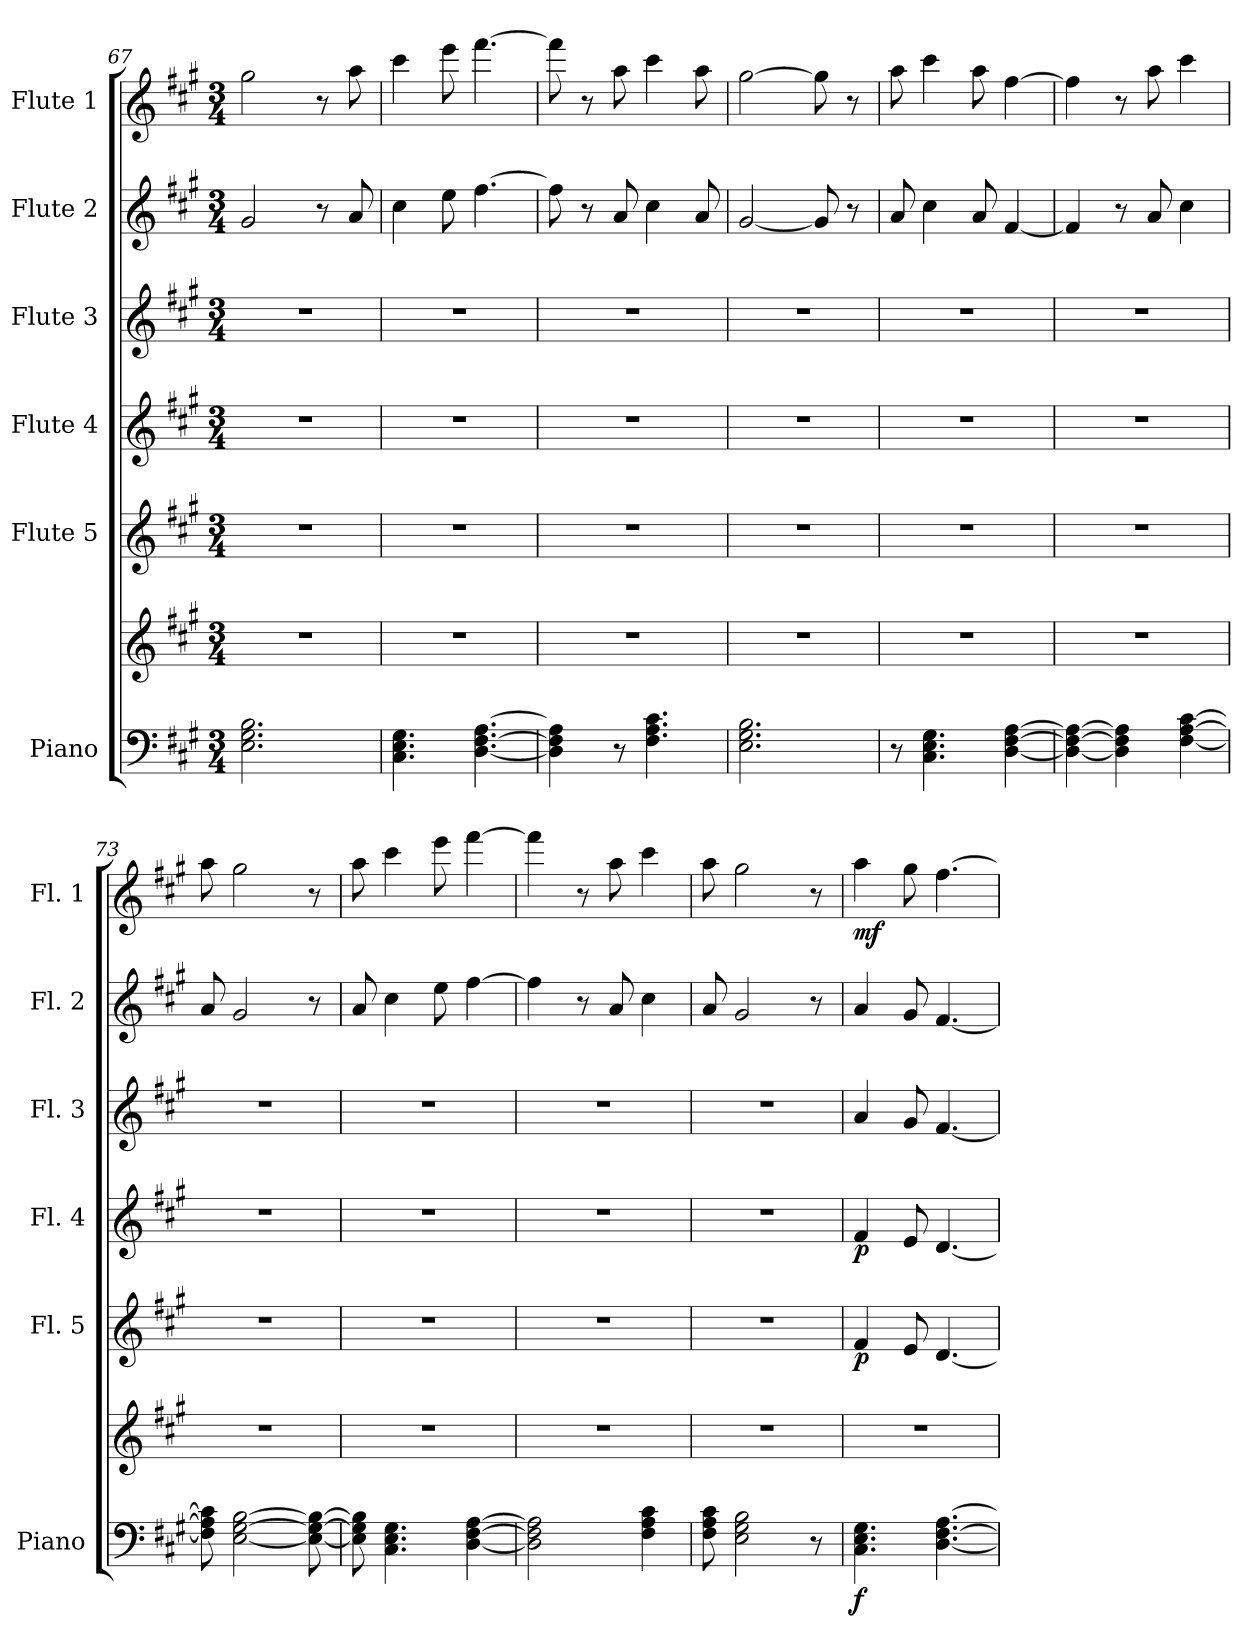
**kern	**kern	**dynam	**kern	**dynam	**kern	**dynam	**kern	**dynam	**kern	**dynam	**kern	**dynam
*part6	*part6	*part6	*part5	*part5	*part4	*part4	*part3	*part3	*part2	*part2	*part1	*part1
*staff7	*staff6	*staff6/7	*staff5	*staff5	*staff4	*staff4	*staff3	*staff3	*staff2	*staff2	*staff1	*staff1
*I"Piano	*	*	*I"Flute 5	*	*I"Flute 4	*	*I"Flute 3	*	*I"Flute 2	*	*I"Flute 1	*
*I'Piano	*	*	*I'Fl. 5	*	*I'Fl. 4	*	*I'Fl. 3	*	*I'Fl. 2	*	*I'Fl. 1	*
*clefF4	*clefG2	*	*clefG2	*	*clefG2	*	*clefG2	*	*clefG2	*	*clefG2	*
*k[f#c#g#]	*k[f#c#g#]	*	*k[f#c#g#]	*	*k[f#c#g#]	*	*k[f#c#g#]	*	*k[f#c#g#]	*	*k[f#c#g#]	*
*M3/4	*M3/4	*	*M3/4	*	*M3/4	*	*M3/4	*	*M3/4	*	*M3/4	*
=67	=67	=67	=67	=67	=67	=67	=67	=67	=67	=67	=67	=67
2.E\ 2.G#\ 2.B\	2.r	.	2.r	.	2.r	.	2.r	.	2g#/	.	2gg#\	.
.	.	.	.	.	.	.	.	.	8r	.	8r	.
.	.	.	.	.	.	.	.	.	8a/	.	8aa\	.
!!LO:PB:g=z
=68	=68	=68	=68	=68	=68	=68	=68	=68	=68	=68	=68	=68
4.C#\ 4.E\ 4.G#\	2.r	.	2.r	.	2.r	.	2.r	.	4cc#\	.	4ccc#\	.
.	.	.	.	.	.	.	.	.	8ee\	.	8eee\	.
[4.D\ [4.F#\ [4.A\	.	.	.	.	.	.	.	.	[4.ff#\	.	[4.fff#\	.
=69	=69	=69	=69	=69	=69	=69	=69	=69	=69	=69	=69	=69
4D\] 4F#\] 4A\]	2.r	.	2.r	.	2.r	.	2.r	.	8ff#\]	.	8fff#\]	.
.	.	.	.	.	.	.	.	.	8r	.	8r	.
8r	.	.	.	.	.	.	.	.	8a/	.	8aa\	.
4.F#\ 4.A\ 4.c#\	.	.	.	.	.	.	.	.	4cc#\	.	4ccc#\	.
.	.	.	.	.	.	.	.	.	8a/	.	8aa\	.
=70	=70	=70	=70	=70	=70	=70	=70	=70	=70	=70	=70	=70
2.E\ 2.G#\ 2.B\	2.r	.	2.r	.	2.r	.	2.r	.	[2g#/	.	[2gg#\	.
.	.	.	.	.	.	.	.	.	8g#/]	.	8gg#\]	.
.	.	.	.	.	.	.	.	.	8r	.	8r	.
=71	=71	=71	=71	=71	=71	=71	=71	=71	=71	=71	=71	=71
8r	2.r	.	2.r	.	2.r	.	2.r	.	8a/	.	8aa\	.
4.C#\ 4.E\ 4.G#\	.	.	.	.	.	.	.	.	4cc#\	.	4ccc#\	.
.	.	.	.	.	.	.	.	.	8a/	.	8aa\	.
[4D\ [4F#\ [4A\	.	.	.	.	.	.	.	.	[4f#/	.	[4ff#\	.
=72	=72	=72	=72	=72	=72	=72	=72	=72	=72	=72	=72	=72
4D\_ 4F#\_ 4A\_	2.r	.	2.r	.	2.r	.	2.r	.	4f#/]	.	4ff#\]	.
4D\] 4F#\] 4A\]	.	.	.	.	.	.	.	.	8r	.	8r	.
.	.	.	.	.	.	.	.	.	8a/	.	8aa\	.
[4F#\ [4A\ [4c#\	.	.	.	.	.	.	.	.	4cc#\	.	4ccc#\	.
=73	=73	=73	=73	=73	=73	=73	=73	=73	=73	=73	=73	=73
8F#\] 8A\] 8c#\]	2.r	.	2.r	.	2.r	.	2.r	.	8a/	.	8aa\	.
[2E\ [2G#\ [2B\	.	.	.	.	.	.	.	.	2g#/	.	2gg#\	.
8E\_ 8G#\_ 8B\_	.	.	.	.	.	.	.	.	8r	.	8r	.
=74	=74	=74	=74	=74	=74	=74	=74	=74	=74	=74	=74	=74
8E\] 8G#\] 8B\]	2.r	.	2.r	.	2.r	.	2.r	.	8a/	.	8aa\	.
4.C#\ 4.E\ 4.G#\	.	.	.	.	.	.	.	.	4cc#\	.	4ccc#\	.
.	.	.	.	.	.	.	.	.	8ee\	.	8eee\	.
[4D\ [4F#\ [4A\	.	.	.	.	.	.	.	.	[4ff#\	.	[4fff#\	.
!!LO:PB:g=z
=75	=75	=75	=75	=75	=75	=75	=75	=75	=75	=75	=75	=75
2D\] 2F#\] 2A\]	2.r	.	2.r	.	2.r	.	2.r	.	4ff#\]	.	4fff#\]	.
.	.	.	.	.	.	.	.	.	8r	.	8r	.
.	.	.	.	.	.	.	.	.	8a/	.	8aa\	.
4F#\ 4A\ 4c#\	.	.	.	.	.	.	.	.	4cc#\	.	4ccc#\	.
=76	=76	=76	=76	=76	=76	=76	=76	=76	=76	=76	=76	=76
8F#\ 8A\ 8c#\	2.r	.	2.r	.	2.r	.	2.r	.	8a/	.	8aa\	.
2E\ 2G#\ 2B\	.	.	.	.	.	.	.	.	2g#/	.	2gg#\	.
8r	.	.	.	.	.	.	.	.	8r	.	8r	.
=77	=77	=77	=77	=77	=77	=77	=77	=77	=77	=77	=77	=77
!	!	!LO:DY:b=2	!	!LO:DY:b	!	!LO:DY:b	!	!LO:DY:b	!	!	!	!
!	!	!	!	!	!	!	!	!LO:DY:n=1:b	!	!LO:DY:b	!	!
!	!	!	!	!	!	!	!	!	!	!LO:DY:n=1:b	!	!
!	!	!	!	!	!	!	!	!	!	!LO:DY:n=2:b	!	!LO:DY:b
4.C#\ 4.E\ 4.G#\	2.r	f	4f#/	p	4f#/	p	4a/	mp mp	4a/	mp mp mp	4aa\	mf
.	.	.	8e/	.	8e/	.	8g#/	.	8g#/	.	8gg#\	.
[4.D\ [4.F#\ [4.A\	.	.	[4.d/	.	[4.d/	.	[4.f#/	.	[4.f#/	.	[4.ff#\	.
=	=	=	=	=	=	=	=	=	=	=	=	=
*-	*-	*-	*-	*-	*-	*-	*-	*-	*-	*-	*-	*-
